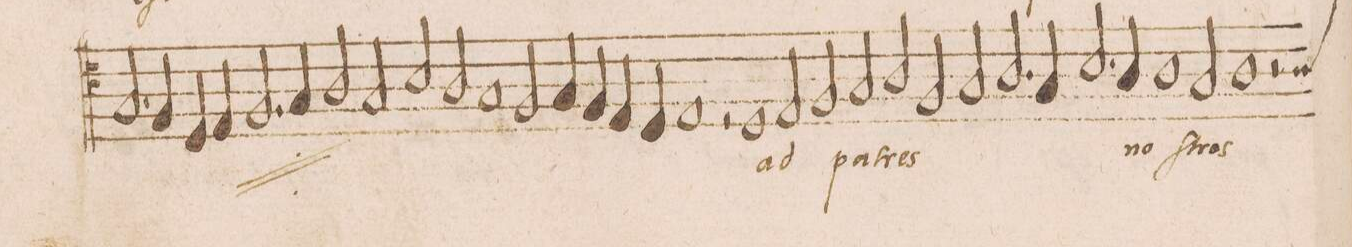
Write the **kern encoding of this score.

**kern	**text
*I"TENOR	*
*clefC4	*
*k[]	*
*met(C|)	*
*M2/1	*
2.G/	-(t)res
4F/	.
4D/	.
4E/	.
2.F/	.
=139-	=139-
4G/	.
2A/	.
2G/	.
2B/	.
=140-	=140-
2A/	n(o)-
1G	.
2F/	.
=141-	=141-
4G/	.
4F/	.
4E/	.
4D/	.
1E	-(st)ros
*	*Xij
=142-	=142-
2r	.
1D	ad
2E/	.
=143-	=143-
2F/	pa-
2G/	-tres
2A/	.
2F/	.
=144-	=144-
2G/	.
2.A/	.
4G/	.
2.B/	.
=145-	=145-
4A/	no-
1A	.
2G/	-ſtros
=146-	=146-
1A	.
2r	.
*custos:A	*
*-	*-
